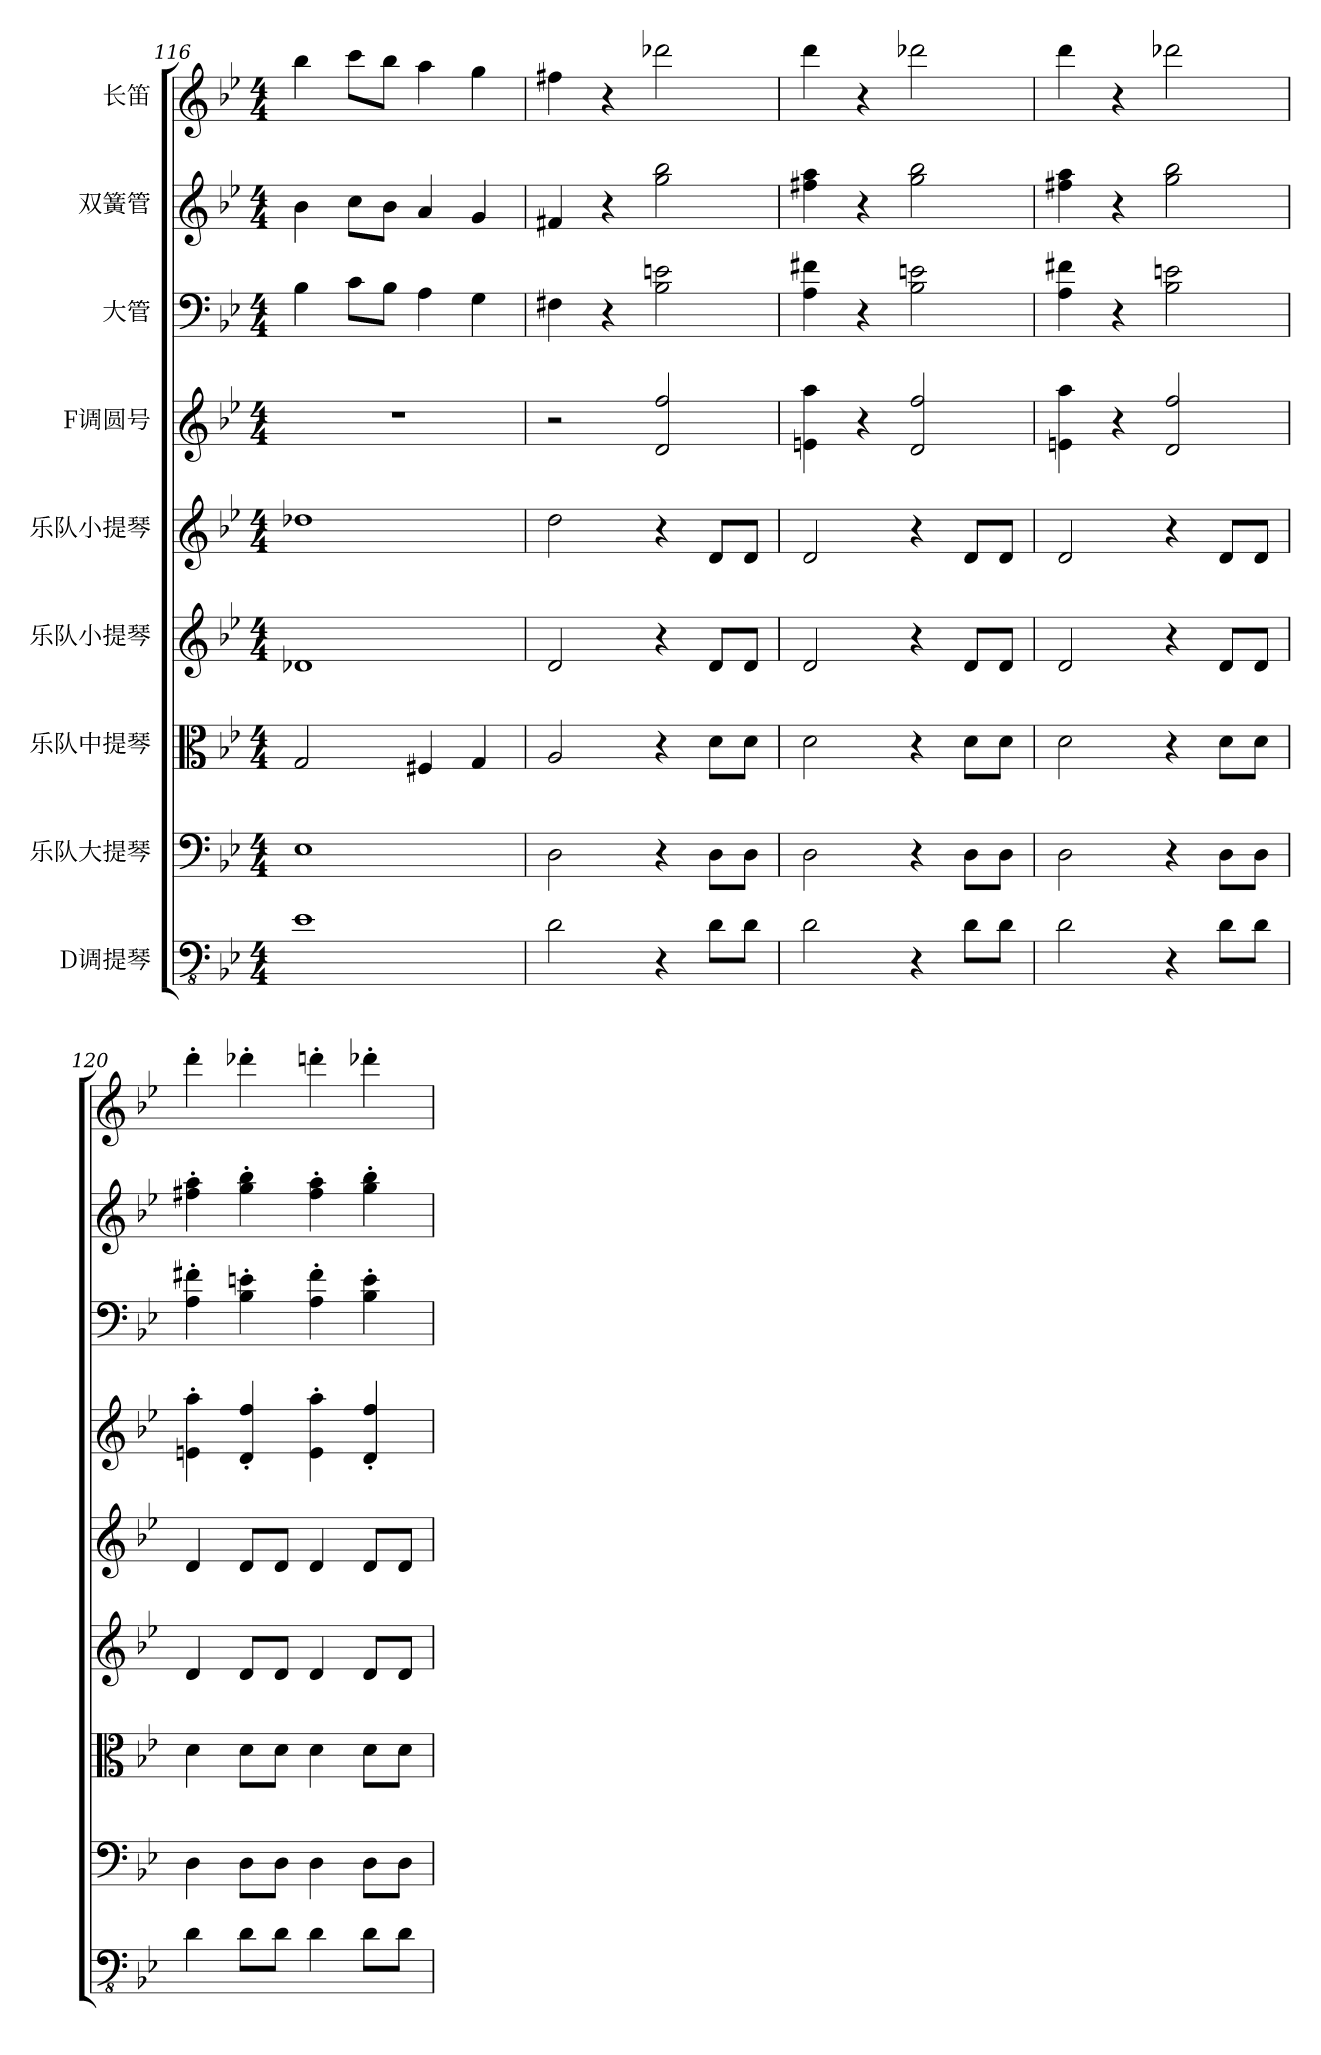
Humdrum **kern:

**kern	**kern	**kern	**kern	**kern	**kern	**kern	**kern	**kern
*part9	*part8	*part7	*part6	*part5	*part4	*part3	*part2	*part1
*staff9	*staff8	*staff7	*staff6	*staff5	*staff4	*staff3	*staff2	*staff1
*I"D调提琴	*I"乐队大提琴	*I"乐队中提琴	*I"乐队小提琴	*I"乐队小提琴	*I"F调圆号	*I"大管	*I"双簧管	*I"长笛
*clefFv4	*clefF4	*clefC3	*clefG2	*clefG2	*clefG2	*clefF4	*clefG2	*clefG2
*ITrd7c12	*	*	*	*	*ITrd4c7	*	*	*
*k[b-e-]	*k[b-e-]	*k[b-e-]	*k[b-e-]	*k[b-e-]	*k[b-e-a-]	*k[b-e-]	*k[b-e-]	*k[b-e-]
*M4/4	*M4/4	*M4/4	*M4/4	*M4/4	*M4/4	*M4/4	*M4/4	*M4/4
=116	=116	=116	=116	=116	=116	=116	=116	=116
1EE-	1E-	2G/	1d-X	1dd-X	1r	4B-\	4b-\	4bb-\
.	.	.	.	.	.	8c\L	8cc\L	8ccc\L
.	.	.	.	.	.	8B-\J	8b-\J	8bb-\J
.	.	4F#X/	.	.	.	4A\	4a/	4aa\
.	.	4G/	.	.	.	4G\	4g/	4gg\
=117	=117	=117	=117	=117	=117	=117	=117	=117
2DD\	2D\	2A/	2d/	2dd\	2r	4F#X\	4f#X/	4ff#X\
.	.	.	.	.	.	4r	4r	4r
4r	4r	4r	4r	4r	2G/ 2b-/	2B-\ 2en\	2gg\ 2bb-\	2ddd-X\
8DD\L	8D\L	8d\L	8d/L	8d/L	.	.	.	.
8DD\J	8D\J	8d\J	8d/J	8d/J	.	.	.	.
=118	=118	=118	=118	=118	=118	=118	=118	=118
2DD\	2D\	2d\	2d/	2d/	4An\ 4dd\	4A\ 4f#X\	4ff#X\ 4aa\	4ddd\
.	.	.	.	.	4r	4r	4r	4r
4r	4r	4r	4r	4r	2G/ 2b-/	2B-\ 2en\	2gg\ 2bb-\	2ddd-X\
8DD\L	8D\L	8d\L	8d/L	8d/L	.	.	.	.
8DD\J	8D\J	8d\J	8d/J	8d/J	.	.	.	.
=119	=119	=119	=119	=119	=119	=119	=119	=119
2DD\	2D\	2d\	2d/	2d/	4An\ 4dd\	4A\ 4f#X\	4ff#X\ 4aa\	4ddd\
.	.	.	.	.	4r	4r	4r	4r
4r	4r	4r	4r	4r	2G/ 2b-/	2B-\ 2en\	2gg\ 2bb-\	2ddd-X\
8DD\L	8D\L	8d\L	8d/L	8d/L	.	.	.	.
8DD\J	8D\J	8d\J	8d/J	8d/J	.	.	.	.
=120	=120	=120	=120	=120	=120	=120	=120	=120
4DD\	4D\	4d\	4d/	4d/	4An\' 4dd\'	4A\' 4f#X\'	4ff#X\' 4aa\'	4ddd'\
8DD\L	8D\L	8d\L	8d/L	8d/L	4G/' 4b-/'	4B-\' 4en\'	4gg\' 4bb-\'	4ddd-X'\
8DD\J	8D\J	8d\J	8d/J	8d/J	.	.	.	.
4DD\	4D\	4d\	4d/	4d/	4A\' 4dd\'	4A\' 4f#\'	4ff#\' 4aa\'	4dddn'\
8DD\L	8D\L	8d\L	8d/L	8d/L	4G/' 4b-/'	4B-\' 4e\'	4gg\' 4bb-\'	4ddd-X'\
8DD\J	8D\J	8d\J	8d/J	8d/J	.	.	.	.
=	=	=	=	=	=	=	=	=
*-	*-	*-	*-	*-	*-	*-	*-	*-
